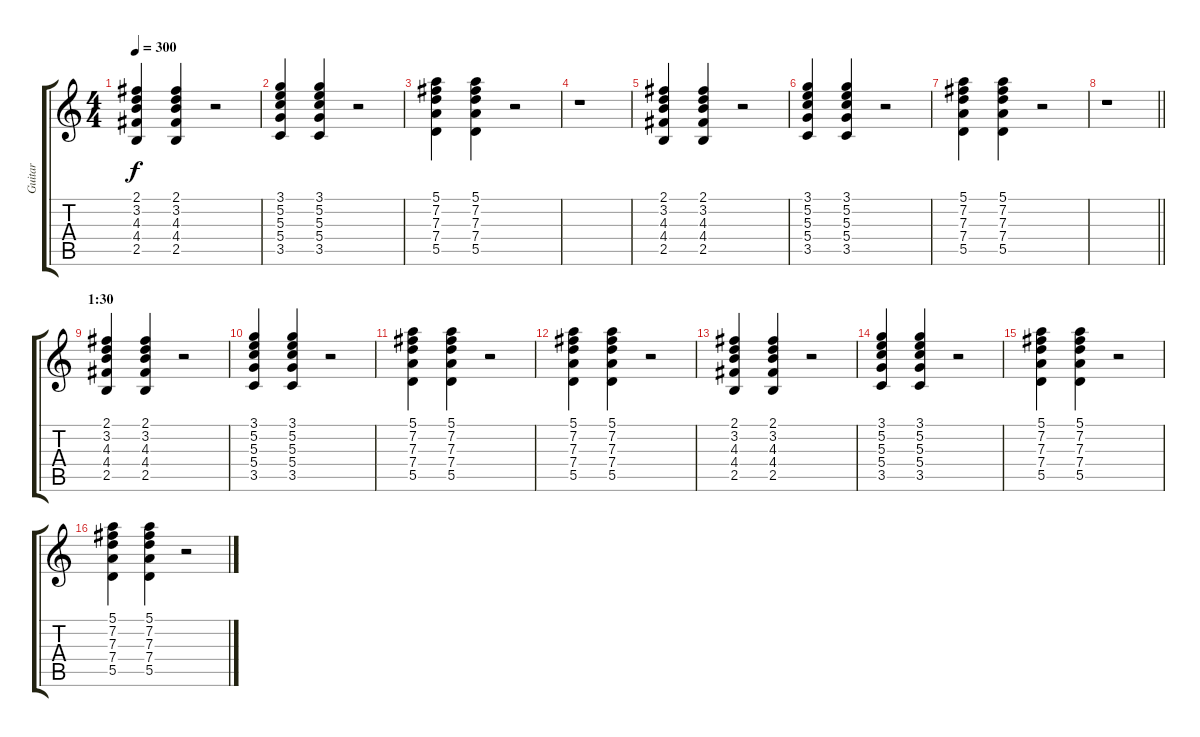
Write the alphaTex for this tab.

\track ("Guitar" "Guitar") {instrument overdrivenguitar}
\staff {score tabs}
\tuning (E4 B3 G3 D3 A2 E2) {hide}
\ts (4 4)
\tempo 300
\clef g2
\ks c
(2.1 3.2 4.3 4.4 2.5).4{dy f} (2.1 3.2 4.3 4.4 2.5).4 r.2 |
(3.1 5.2 5.3 5.4 3.5).4 (3.1 5.2 5.3 5.4 3.5).4 r.2 |
(5.1 7.2 7.3 7.4 5.5).4 (5.1 7.2 7.3 7.4 5.5).4 r.2 |
r.1 |
(2.1 3.2 4.3 4.4 2.5).4 (2.1 3.2 4.3 4.4 2.5).4 r.2 |
(3.1 5.2 5.3 5.4 3.5).4 (3.1 5.2 5.3 5.4 3.5).4 r.2 |
(5.1 7.2 7.3 7.4 5.5).4 (5.1 7.2 7.3 7.4 5.5).4 r.2 |
\barLineRight lightlight
r.1 |
\section ("" "1:30")
(2.1 3.2 4.3 4.4 2.5).4 (2.1 3.2 4.3 4.4 2.5).4 r.2 |
(3.1 5.2 5.3 5.4 3.5).4 (3.1 5.2 5.3 5.4 3.5).4 r.2 |
(5.1 7.2 7.3 7.4 5.5).4 (5.1 7.2 7.3 7.4 5.5).4 r.2 |
(5.1 7.2 7.3 7.4 5.5).4 (5.1 7.2 7.3 7.4 5.5).4 r.2 |
(2.1 3.2 4.3 4.4 2.5).4 (2.1 3.2 4.3 4.4 2.5).4 r.2 |
(3.1 5.2 5.3 5.4 3.5).4 (3.1 5.2 5.3 5.4 3.5).4 r.2 |
(5.1 7.2 7.3 7.4 5.5).4 (5.1 7.2 7.3 7.4 5.5).4 r.2 |
(5.1 7.2 7.3 7.4 5.5).4 (5.1 7.2 7.3 7.4 5.5).4 r.2
